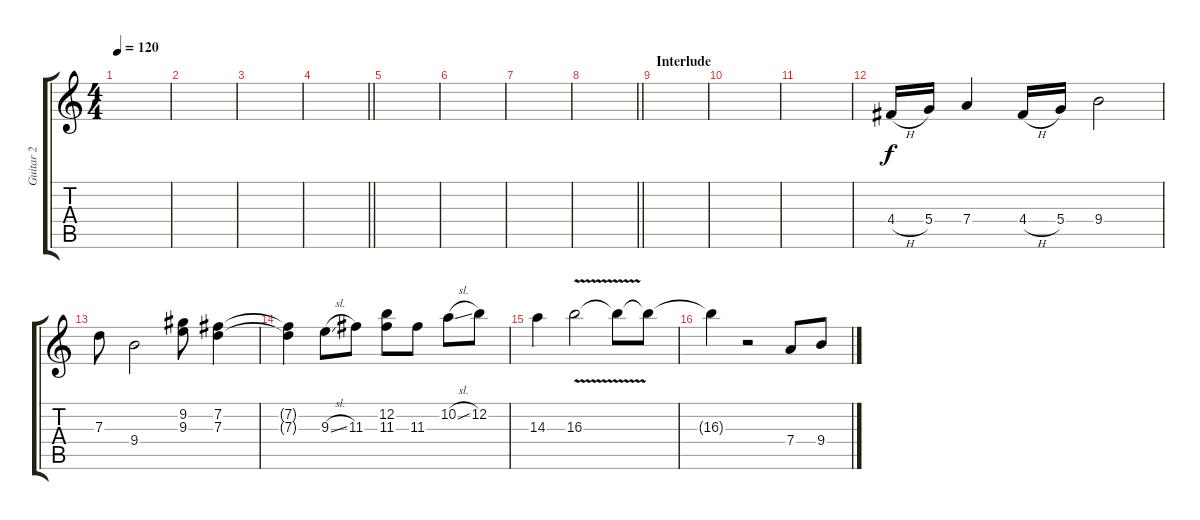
\track ("Guitar 2" "Guitar 2") {instrument distortionguitar}
\staff {score tabs}
\tuning (E4 B3 G3 D3 A2 E2) {hide}
\ts (4 4)
\tempo 120
\clef g2
\ks c
|
|
|
\barLineRight lightlight
|
|
|
|
\barLineRight lightlight
|
\section ("" "Interlude")
|
|
|
4.4{h}.16 5.4.16 7.4.4 4.4{h}.16 5.4.16 9.4.2 |
7.3.8 9.4.2 (9.2 9.3).8 (7.2 7.3).4 |
(7.2{t} 7.3{t}).4 9.3{sl}.8 11.3.8 (12.2 11.3).8 11.3.8 10.2{sl}.8 12.2.8 |
14.3.4 16.3{v}.2 16.3{t}.8 16.3{t}.8 |
16.3{t}.4 r.2 7.4.8 9.4.8
